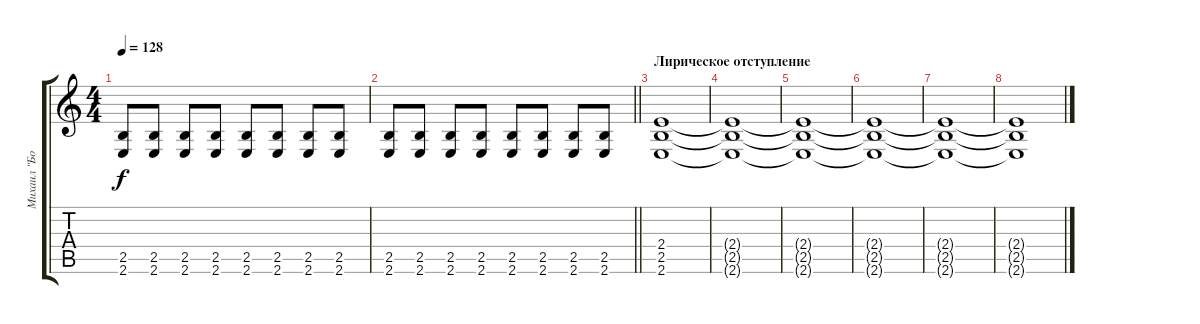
\track ("Михаил \"Боров\" Чернышов" "Михаил \"Бо") {instrument distortionguitar}
\staff {score tabs}
\tuning (E4 B3 G3 D3 A2 D2) {hide}
\ts (4 4)
\tempo 128
\clef g2
\ks c
(2.5 2.6).8{dy f} (2.5 2.6).8 (2.5 2.6).8 (2.5 2.6).8 (2.5 2.6).8 (2.5 2.6).8 (2.5 2.6).8 (2.5 2.6).8 |
\barLineRight lightlight
(2.5 2.6).8 (2.5 2.6).8 (2.5 2.6).8 (2.5 2.6).8 (2.5 2.6).8 (2.5 2.6).8 (2.5 2.6).8 (2.5 2.6).8 |
\section ("" "Лирическое отступление")
(2.4 2.5 2.6).1 |
(2.4{t} 2.5{t} 2.6{t}).1 |
(2.4{t} 2.5{t} 2.6{t}).1 |
(2.4{t} 2.5{t} 2.6{t}).1{volume 0} |
(2.4{t} 2.5{t} 2.6{t}).1 |
(2.4{t} 2.5{t} 2.6{t}).1
